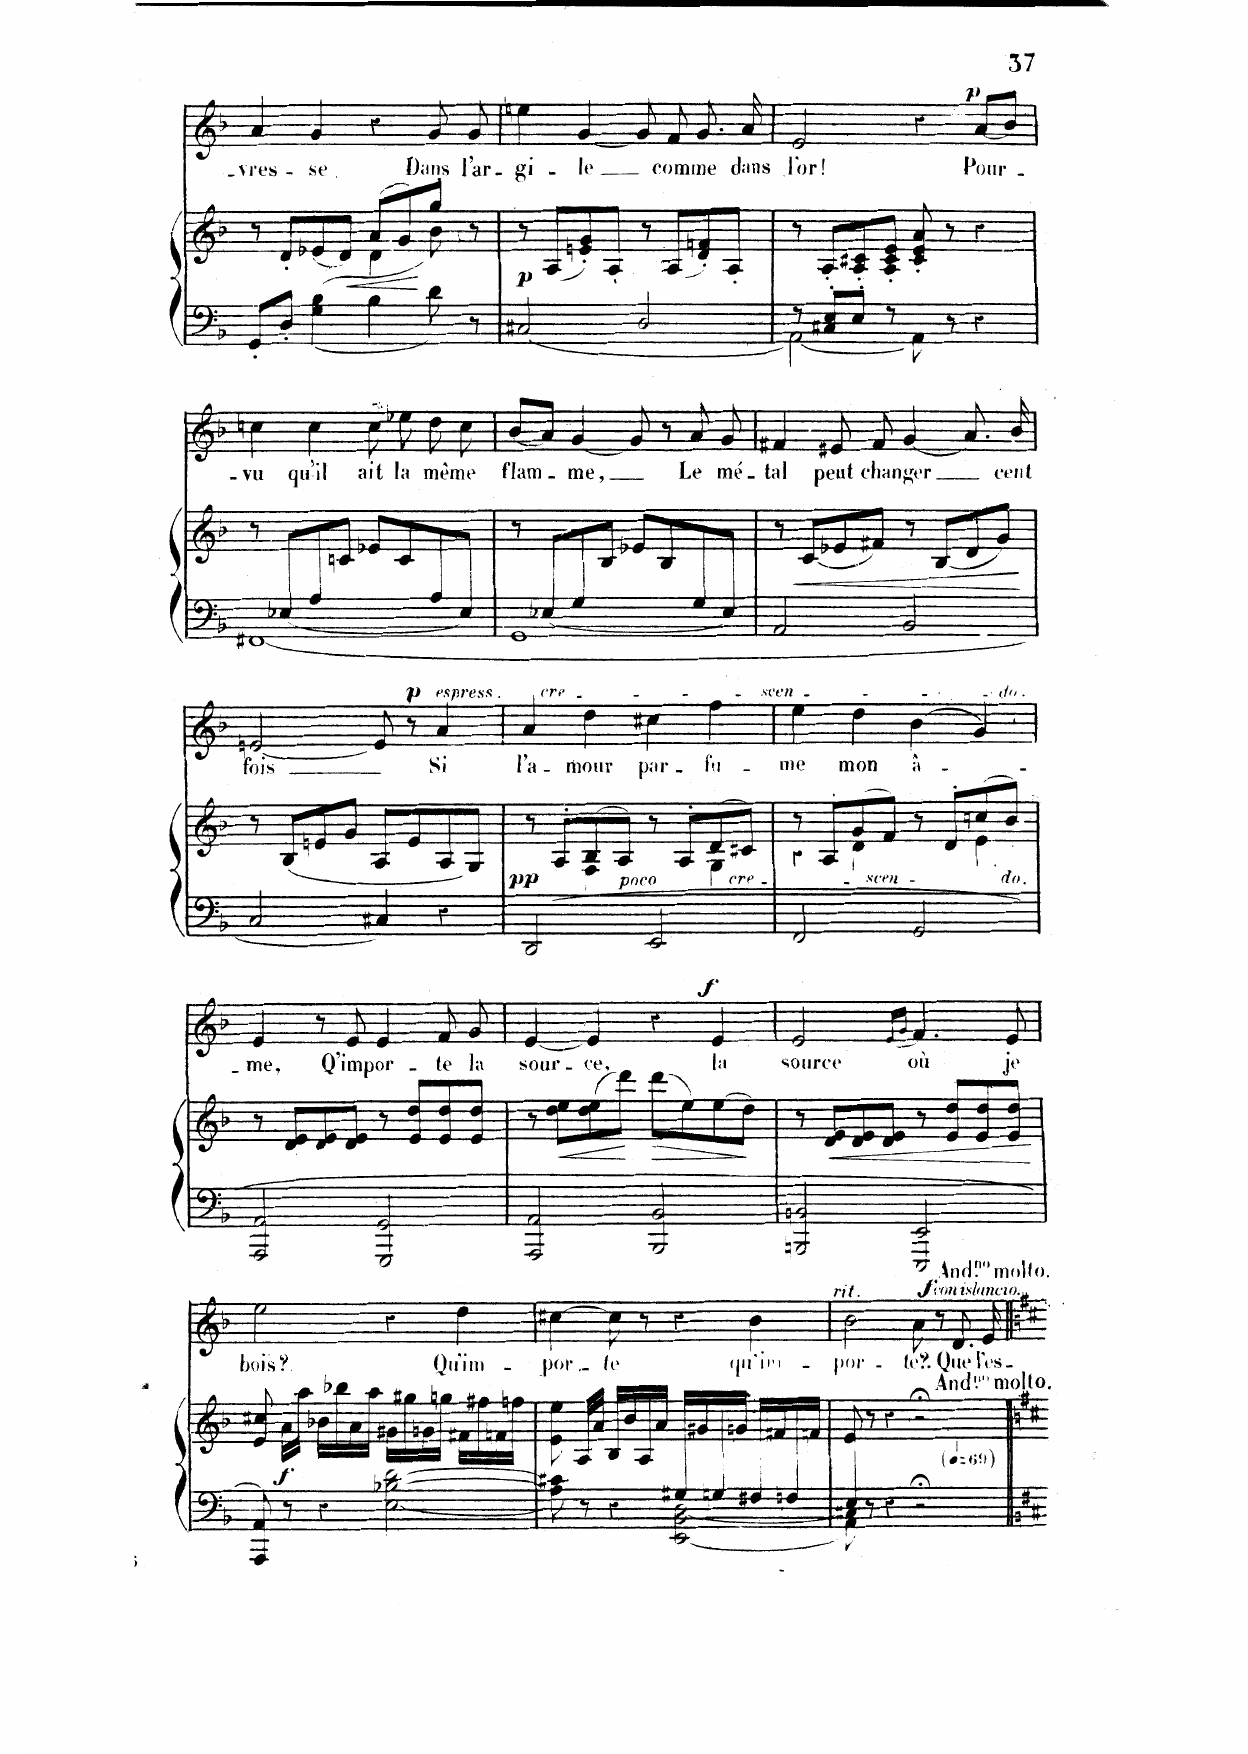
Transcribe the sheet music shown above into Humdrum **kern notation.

**kern	**kern	**dynam	**kern	**text	**dynam
*part2	*part2	*part2	*part1	*part1	*part1
*staff3	*staff2	*staff2/3	*staff1	*staff1	*staff1
*I"Piano	*	*	*I"Chant Voice	*	*
*I'Pno	*	*	*	*	*
*clefF4	*clefG2	*	*clefG2	*	*
*k[b-]	*k[b-]	*	*k[b-]	*	*
*M4/4	*M4/4	*	*M4/4	*	*
*met(c)	*met(c)	*	*met(c)	*	*
=48	=48	=48	=48	=48	=48
*	*^	*	*	*	*
8GG'/L	8r	2ryy	.	4a/	-- vres-	.
8D'/J	8d'>/L	.	.	.	.	.
4G\ 4B-\	(>8e-X/	.	.	4g/	-se	.
!	!	!	!LO:HP:b	!	!	!
.	8d/J)	.	<	.	.	.
4B-\	(8a/L	4d\	.	4r	.	.
.	8g/)	.	.	.	.	.
8d\	8gg'/J	(8b-\	[	8g/	Dans	.
8r	8r	8ryy	.	8g/	l’ar-	.
=49	=49	=49	=49	=49	=49	=49
!	!	!	!LO:DY:b	!	!	!
*	*v	*v	*	*	*	*
2C#X/	8r	p	4een\	-gi-	.
.	(8A/L	.	.	.	.
.	8en/' 8g/')	.	[4g/	-le	.
.	8A'/J	.	.	.	.
2D/	8r	.	8g/]	.	.
.	(8A/L	.	8f/	com-	.
.	8d/' 8fn/')	.	8.g/	-me	.
.	8A'/J	.	.	.	.
.	.	.	16a/	dans	.
=50	=50	=50	=50	=50	=50
*^	*	*	*	*	*
8r	[2AA\	8r	.	2e/	l’or!	.
8C#X/' 8E/'L	.	8A'/L	.	.	.	.
8E'/J	.	8A/' 8c#X/'	.	.	.	.
8r	.	8A/' 8c#/' 8e/'J	.	.	.	.
2ryy	8AA\]	8c#/' 8e/' 8a/'	.	4r	.	.
.	8r	8r	.	.	.	.
!	!	!	!	!	!	!LO:DY:a
.	4r	4r	.	(8a/L	Pour-	p
.	.	.	.	8b-/J)	.	.
=51	=51	=51	=51	=51	=51	=51
8ryy	1FF#X	8r	.	4ccn\	-- vu	.
8E-X/L	.	4ryy	.	.	.	.
8A/	.	.	.	4cc\	qu'il	.
4.ryy	.	8cn/J	.	.	.	.
.	.	8e-X/L	.	8cc\	ait	.
.	.	8c/	.	8ee-X\	la	.
8A/	.	4ryy	.	8dd\	mê-	.
8E-/J	.	.	.	8cc\	-me	.
=52	=52	=52	=52	=52	=52	=52
8ryy	1GG	8r	.	(8b-/L	flam-	.
8E-X/L	.	4ryy	.	8a/J)	.	.
8G/	.	.	.	[4g/	-me,	.
4.ryy	.	8B-/J	.	.	.	.
.	.	8e-X/L	.	8g/]	.	.
.	.	8B-/	.	8r	.	.
8G/	.	4ryy	.	8a/	Le	.
8E-/J	.	.	.	8g/	mé-	.
*v	*v	*	*	*	*	*
=53	=53	=53	=53	=53	=53
2AA/	8r	.	4f#X/	-tal	.
!	!	!LO:HP:b	!	!	!
.	(8c/L	<	.	.	.
.	8e-X/	.	8e#X/	peut	.
.	8f#X/J)	.	8f#/	chan-	.
2BB-/	8r	.	(4g/	-ger	.
.	(8B-/L	.	.	.	.
.	8d/	.	8.a/)	.	.
.	8g/J)	.	.	.	.
.	.	.	16b-/	cent	.
.	.	[	.	.	.
=54	=54	=54	=54	=54	=54
2C/	8r	.	[2en/	fois	.
.	(8B-/L	.	.	.	.
.	8en/	.	.	.	.
.	8g/J	.	.	.	.
4C#X/	8A/L	.	8e/]	.	.
!	!	!	!	!	!LO:DY:a
.	8e/	.	8r	.	p
!	!	!	!LO:TX:i:t=espress.	!	!
4r	8A/	.	4a/	Si	.
.	8G/J)	.	.	.	.
=55	=55	=55	=55	=55	=55
*	*^	*	*	*	*
!	!	!	!	!LO:TX:a:i:t=crescendo	!	!
!	!	!	!LO:DY:b	!	!	!
2DD/	8r	4ryy	pp	4a/	l’a-	.
.	8A'>/L	.	.	.	.	.
.	(8B-/	4F\	.	4dd\	-mour	.
!	!LO:TX:b:i:t=poco crescendo	!	!	!	!	!
.	8A/J)	.	.	.	.	.
2EE/	8r	4ryy	.	4cc#X\	par-	.
.	8A'>/L	.	.	.	.	.
.	(8d/	4G\	.	4ff\	-fu-	.
.	8c#X/J)	.	.	.	.	.
=56	=56	=56	=56	=56	=56	=56
2FF/	8r	4ryy	.	4ee\	-me	.
.	8A'>/L	.	.	.	.	.
.	(8g/	4d\	.	4dd\	mon	.
.	8f/J)	.	.	.	.	.
2GG/	8r	4ryy	.	(4b-\	â-	.
.	8d'>/L	.	.	.	.	.
.	(8ccn/	4e\	.	4g/)	.	.
.	8a/J)	.	.	.	.	.
*	*v	*v	*	*	*	*
=57	=57	=57	=57	=57	=57
2AAA/ 2AA/	8r	.	4e/	-- me,	.
.	8d/ 8e/L	.	.	.	.
.	8d/ 8e/	.	8r	.	.
.	8d/ 8e/J	.	8e/	Qu’im-	.
2GGG/ 2GG/	8r	.	4e/	-por-	.
.	8e/ 8dd/L	.	.	.	.
.	8e/ 8dd/	.	8f/	-te	.
.	8e/ 8dd/J	.	8g/	la	.
=58	=58	=58	=58	=58	=58
2AAA/ 2AA/	8r	.	[4e/	sour-	.
!	!	!LO:HP:b	!	!	!
.	8dd\ 8ee\L	<	.	.	.
.	(8dd\ 8ee\	.	4e/]	-ce,	.
.	8ddd\J)	[	.	.	.
!	!	!LO:HP:b	!	!	!
2BBB-/ 2BB-/	(8ddd\L	>	4r	.	.
.	8ee\)	.	.	.	.
!	!	!	!	!	!LO:DY:a
.	(8ee\	.	4e/	la	f
.	8dd\J)	]	.	.	.
=59	=59	=59	=59	=59	=59
2BBBn/ 2BBn/	8r	.	2e/	source	.
!	!	!LO:HP:b	!	!	!
.	8d/ 8e/L	<	.	.	.
.	8d/ 8e/	.	.	.	.
.	8d/ 8e/J	.	.	.	.
.	.	.	(16qe/LL	.	.
.	.	.	16qg/JJ	.	.
2EEE/ 2EE/	8r	.	4.f/)	où	.
.	8e/ 8dd/L	.	.	.	.
.	8e/ 8dd/	.	.	.	.
.	8e/ 8dd/J	.	8e/	je	.
.	.	[	.	.	.
=60	=60	=60	=60	=60	=60
8AAA/ 8AA/	8e/ 8cc#X/	.	2ee\	bois!	.
!	!	!LO:DY:b	!	!	!
8r	16a\LL	f	.	.	.
.	16aa\JJ	.	.	.	.
4r	16b-X\LL	.	.	.	.
.	16bb-X\	.	.	.	.
.	16a\	.	.	.	.
.	16aa\JJ	.	.	.	.
2E\ 2B-X\ 2d\	16g#X\LL	.	4r	.	.
.	16gg#X\	.	.	.	.
.	16gn\	.	.	.	.
.	16ggn\JJ	.	.	.	.
.	16f#X\LL	.	4dd\	Qu’im-	.
.	16ff#X\	.	.	.	.
.	16fn\	.	.	.	.
.	16ffn\JJ	.	.	.	.
=61	=61	=61	=61	=61	=61
*^	*	*	*	*	*
2ryy	8A\ 8c#X\	8e\ 8ee\	.	[4cc#X\	-por-	.
.	8r	16A/LL	.	.	.	.
.	.	16a/JJ	.	.	.	.
.	4r	16B-/LL	.	8cc#\]	-te	.
.	.	16b-/	.	.	.	.
.	.	16A/	.	8r	.	.
.	.	16a/JJ	.	.	.	.
16G#X/LL	2EE\ 2BB-\ 2D\	16ryy	.	4r	.	.
16ryy	.	16g#X/	.	.	.	.
16Gn/	.	16ryy	.	.	.	.
16ryy	.	16gn/JJ	.	.	.	.
16F#X/LL	.	16ryy	.	4b-\	Qu’im-	.
16ryy	.	16f#X/	.	.	.	.
16Fn/	.	16ryy	.	.	.	.
16ryy	.	16fn/JJ	.	.	.	.
=62	=62	=62	=62	=62	=62	=62
*	*	*^	*	*	*	*
!	!	!	!	!	!LO:TX:a:i:t=rit.	!	!
8E/	8AA\ 8C#X\	8e/	4ryy	.	2b-\	-por-	.
8r	8ryy	8r	.	.	.	.	.
4r	4ryy	4r	4ryy	.	.	.	.
2r;<	2ryy	2r;<	4ryy	.	8a/	-te?	.
!	!	!	!	!	!	!	!LO:DY:a
.	.	.	.	.	8r	.	f
*	*	*	*	*	*MM69	*	*
!	!	!	!	!	!LO:TX:a:B:t=And	!	!
!	!	!	!	!	!LO:TX:a:t=no	!	!
!	!	!	!	!	!LO:TX:a:t=molto	!	!
!	!	!	!	!	!LO:TX:a:i:t=con islancio	!	!
!	!	!	!LO:TX:a:B:t=And	!	!	!	!
!	!	!	!LO:TX:a:t=no	!	!	!	!
!	!	!	!LO:TX:a:t=molto	!	!	!	!
.	.	.	4ryy	.	8.d/	Que	.
.	.	.	.	.	16e/	l’es-	.
*v	*v	*	*	*	*	*	*
*	*v	*v	*	*	*	*
=||	=||	=||	=||	=||	=||
*-	*-	*-	*-	*-	*-
